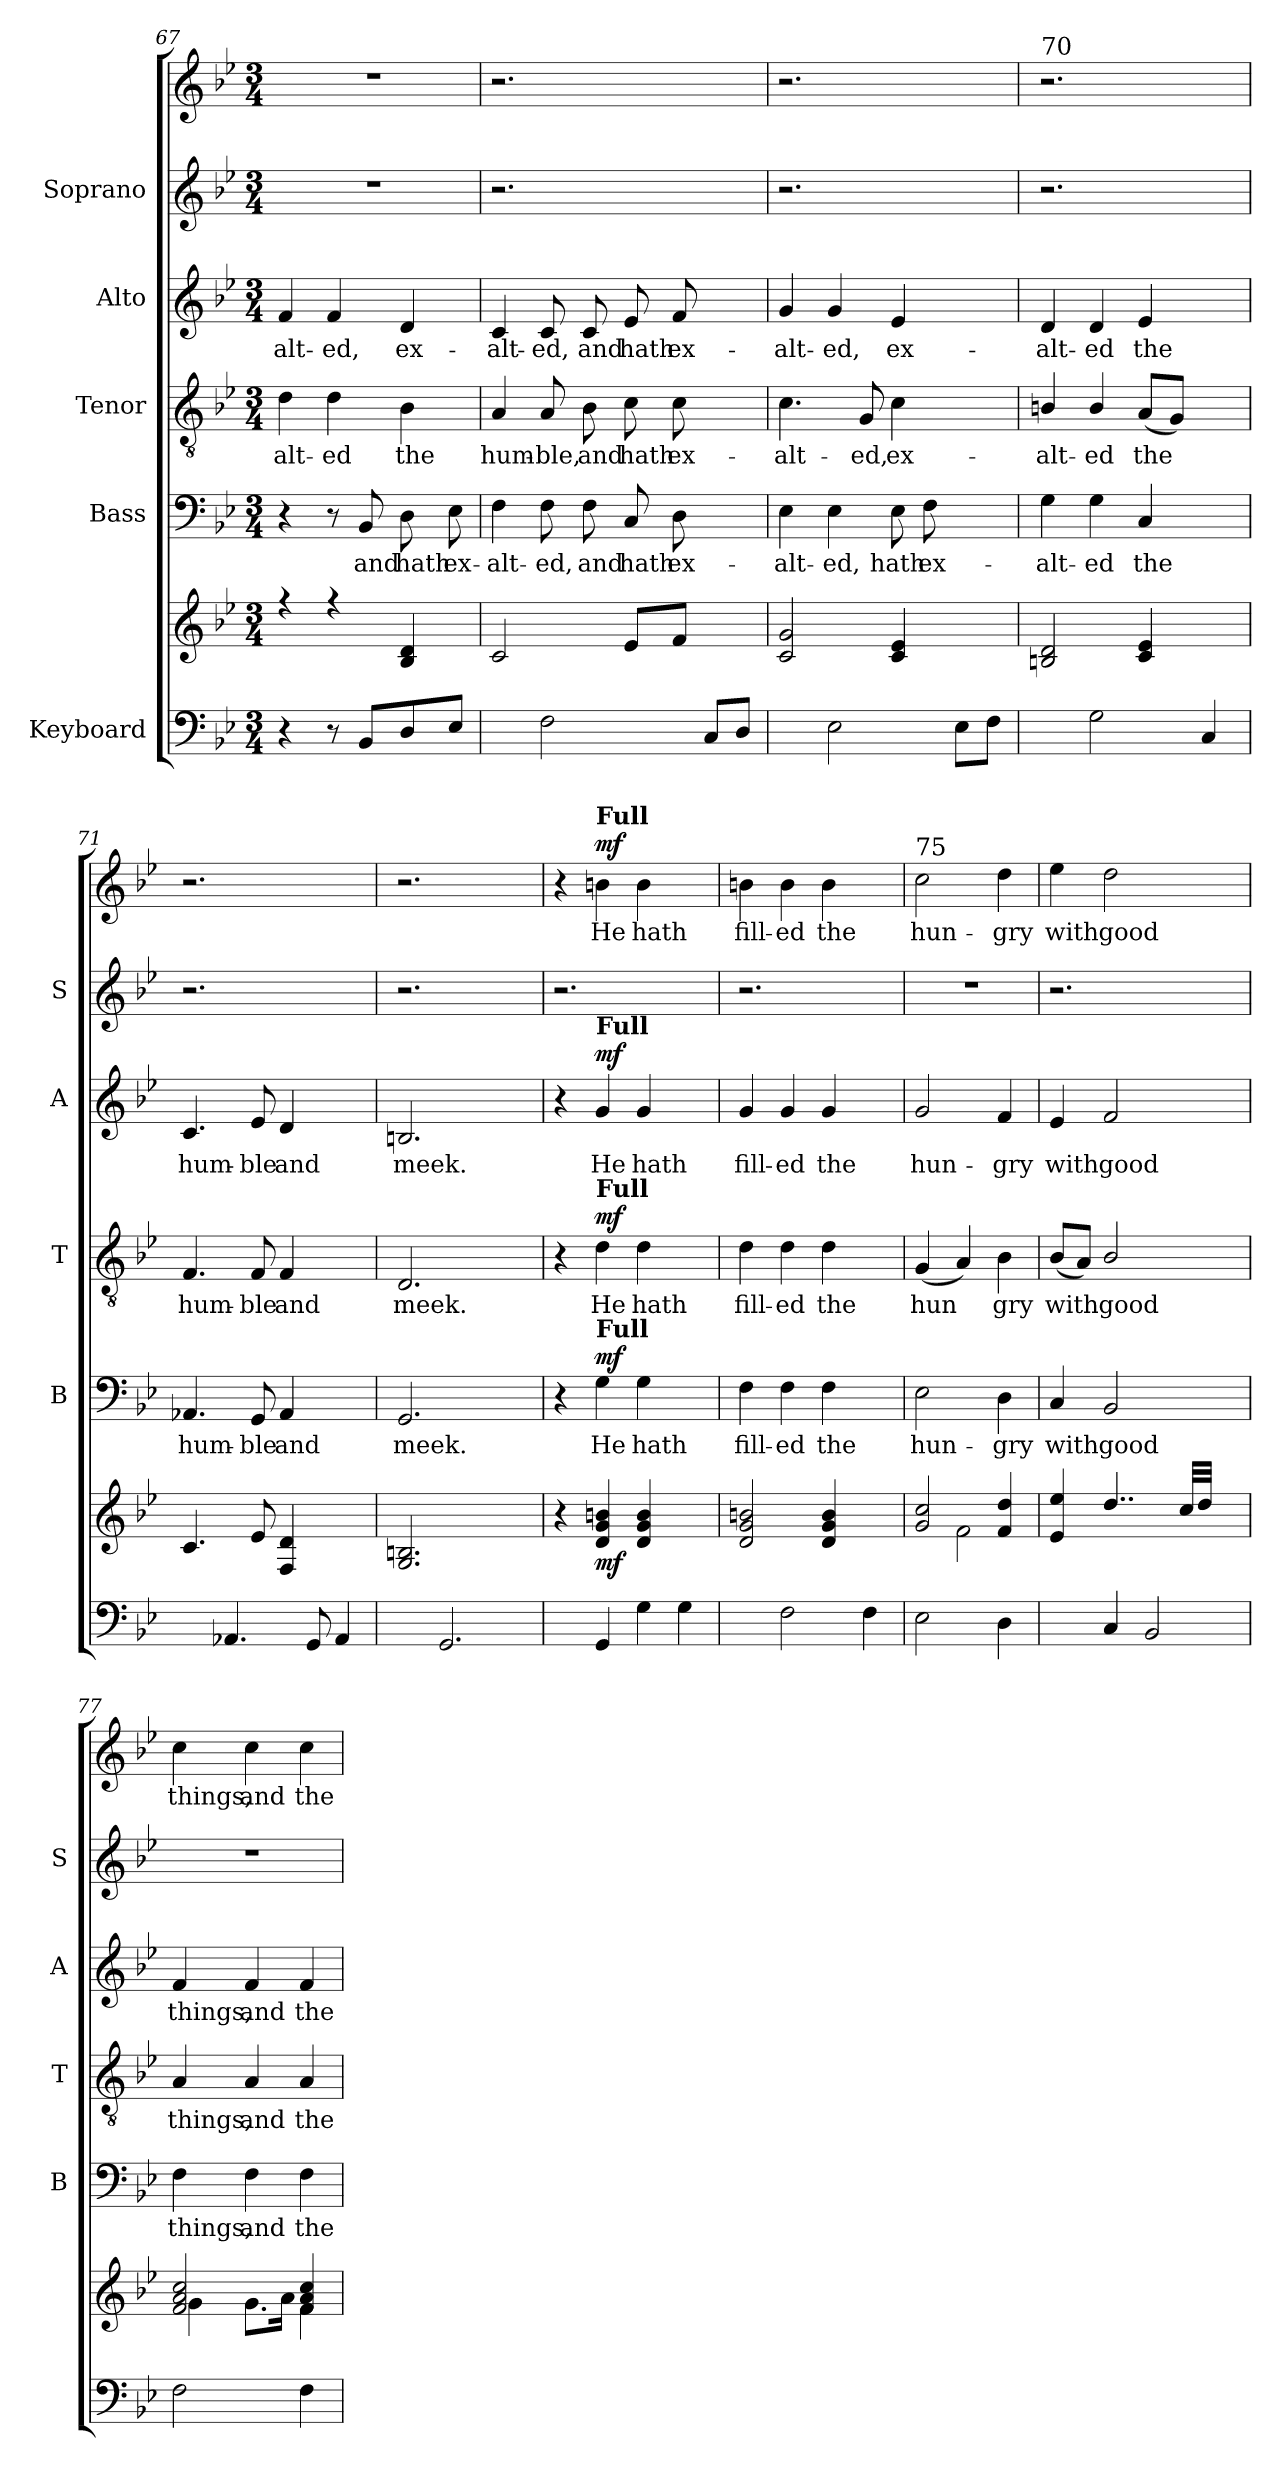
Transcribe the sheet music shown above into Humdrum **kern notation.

**kern	**kern	**dynam	**kern	**text	**dynam	**kern	**text	**dynam	**kern	**text	**dynam	**kern	**kern	**text	**dynam
*part5	*part5	*part5	*part4	*part4	*part4	*part3	*part3	*part3	*part2	*part2	*part2	*part1	*part1	*part1	*part1
*staff7	*staff6	*staff6/7	*staff5	*staff5	*staff5	*staff4	*staff4	*staff4	*staff3	*staff3	*staff3	*staff2	*staff1	*staff1	*staff1/2
*I"Keyboard	*	*	*I"Bass	*	*	*I"Tenor	*	*	*I"Alto	*	*	*I"Soprano	*	*	*
*	*	*	*I'B	*	*	*I'T	*	*	*I'A	*	*	*I'S	*	*	*
*clefF4	*clefG2	*	*clefF4	*	*	*clefGv2	*	*	*clefG2	*	*	*clefG2	*clefG2	*	*
*k[b-e-]	*k[b-e-]	*	*k[b-e-]	*	*	*k[b-e-]	*	*	*k[b-e-]	*	*	*k[b-e-]	*k[b-e-]	*	*
*B-:	*B-:	*	*B-:	*	*	*B-:	*	*	*B-:	*	*	*B-:	*B-:	*	*
*M3/4	*M3/4	*	*M3/4	*	*	*M3/4	*	*	*M3/4	*	*	*M3/4	*M3/4	*	*
=67	=67	=67	=67	=67	=67	=67	=67	=67	=67	=67	=67	=67	=67	=67	=67
*	*^	*	*	*	*	*	*	*	*	*	*	*	*	*	*
!	!	!	!	!	!	!	!	!LO:LY:b	!	!	!LO:LY:b	!	!	!	!	!
4r	4r	2.ryy	.	4r	.	.	4d\	-alt-	.	4f/	-alt-	.	2.r	2.r	.	.
!	!	!	!	!	!	!	!	!LO:LY:b	!	!	!LO:LY:b	!	!	!	!	!
8r	4r	.	.	8r	.	.	4d\	-ed	.	4f/	-ed,	.	.	.	.	.
!	!	!	!	!	!LO:LY:b	!	!	!	!	!	!	!	!	!	!	!
8BB-/L	.	.	.	8BB-/	and	.	.	.	.	.	.	.	.	.	.	.
!	!	!	!	!	!LO:LY:b	!	!	!LO:LY:b	!	!	!LO:LY:b	!	!	!	!	!
8D/	4B-/ 4d/	.	.	8D\	hath	.	4B-\	the	.	4d/	ex-	.	.	.	.	.
!	!	!	!	!	!LO:LY:b	!	!	!	!	!	!	!	!	!	!	!
8E-/J	.	.	.	8E-\	ex-	.	.	.	.	.	.	.	.	.	.	.
!!LO:PB:g=z
=68	=68	=68	=68	=68	=68	=68	=68	=68	=68	=68	=68	=68	=68	=68	=68	=68
!	!	!LO:N:vis=1	!	!	!LO:LY:b	!	!	!LO:LY:b	!	!	!LO:LY:b	!	!	!	!	!
4ryy	2c/	2.ryy	.	4F\	-alt-	.	4A/	hum-	.	4c/	-alt-	.	2.r	2.r	.	.
!	!	!	!	!	!LO:LY:b	!	!	!LO:LY:b	!	!	!LO:LY:b	!	!	!	!	!
2F\	.	.	.	8F\	-ed,	.	8A/	-ble,	.	8c/	-ed,	.	.	.	.	.
!	!	!	!	!	!LO:LY:b	!	!	!LO:LY:b	!	!	!LO:LY:b	!	!	!	!	!
.	.	.	.	8F\	and	.	8B-\	and	.	8c/	and	.	.	.	.	.
!	!	!	!	!	!LO:LY:b	!	!	!LO:LY:b	!	!	!LO:LY:b	!	!	!	!	!
.	8e-/L	.	.	8C/	hath	.	8c\	hath	.	8e-/	hath	.	.	.	.	.
!	!	!	!	!	!LO:LY:b	!	!	!LO:LY:b	!	!	!LO:LY:b	!	!	!	!	!
.	8f/J	.	.	8D\	ex-	.	8c\	ex-	.	8f/	ex-	.	.	.	.	.
8C/L	4ryy	4ryy	.	4ryy	.	.	4ryy	.	.	4ryy	.	.	4ryy	4ryy	.	.
8D/J	.	.	.	.	.	.	.	.	.	.	.	.	.	.	.	.
=69	=69	=69	=69	=69	=69	=69	=69	=69	=69	=69	=69	=69	=69	=69	=69	=69
!	!	!LO:N:vis=1	!	!	!LO:LY:b	!	!	!LO:LY:b	!	!	!LO:LY:b	!	!	!	!	!
4ryy	2c/ 2g/	2.ryy	.	4E-\	-alt-	.	4.c\	-alt-	.	4g/	-alt-	.	2.r	2.r	.	.
!	!	!	!	!	!LO:LY:b	!	!	!	!	!	!LO:LY:b	!	!	!	!	!
2E-\	.	.	.	4E-\	-ed,	.	.	.	.	4g/	-ed,	.	.	.	.	.
!	!	!	!	!	!	!	!	!LO:LY:b	!	!	!	!	!	!	!	!
.	.	.	.	.	.	.	8G/	-ed,	.	.	.	.	.	.	.	.
!	!	!	!	!	!LO:LY:b	!	!	!LO:LY:b	!	!	!LO:LY:b	!	!	!	!	!
.	4c/ 4e-/	.	.	8E-\	hath	.	4c\	ex-	.	4e-/	ex-	.	.	.	.	.
!	!	!	!	!	!LO:LY:b	!	!	!	!	!	!	!	!	!	!	!
.	.	.	.	8F\	ex-	.	.	.	.	.	.	.	.	.	.	.
8E-\L	4ryy	4ryy	.	4ryy	.	.	4ryy	.	.	4ryy	.	.	4ryy	4ryy	.	.
8F\J	.	.	.	.	.	.	.	.	.	.	.	.	.	.	.	.
=70	=70	=70	=70	=70	=70	=70	=70	=70	=70	=70	=70	=70	=70	=70	=70	=70
!	!	!	!	!	!	!	!	!	!	!	!	!	!	!LO:TX:a:t=70	!	!
!	!	!LO:N:vis=1	!	!	!LO:LY:b	!	!	!LO:LY:b	!	!	!LO:LY:b	!	!	!	!	!
4ryy	2Bn/ 2d/	2.ryy	.	4G\	-alt-	.	4Bn/	-alt-	.	4d/	-alt-	.	2.r	2.r	.	.
!	!	!	!	!	!LO:LY:b	!	!	!LO:LY:b	!	!	!LO:LY:b	!	!	!	!	!
2G\	.	.	.	4G\	-ed	.	4B/	-ed	.	4d/	-ed	.	.	.	.	.
!	!	!	!	!	!LO:LY:b	!	!	!LO:LY:b	!	!	!LO:LY:b	!	!	!	!	!
.	4c/ 4e-/	.	.	4C/	the	.	(<8A/L	the	.	4e-/	the	.	.	.	.	.
.	.	.	.	.	.	.	8G/J)	.	.	.	.	.	.	.	.	.
4C/	4ryy	4ryy	.	4ryy	.	.	4ryy	.	.	4ryy	.	.	4ryy	4ryy	.	.
=71	=71	=71	=71	=71	=71	=71	=71	=71	=71	=71	=71	=71	=71	=71	=71	=71
!	!	!LO:N:vis=1	!	!	!LO:LY:b	!	!	!LO:LY:b	!	!	!LO:LY:b	!	!	!	!	!
4ryy	4.c/	2.ryy	.	4.AA-X/	hum-	.	4.F/	hum-	.	4.c/	hum-	.	2.r	2.r	.	.
4.AA-X/	.	.	.	.	.	.	.	.	.	.	.	.	.	.	.	.
!	!	!	!	!	!LO:LY:b	!	!	!LO:LY:b	!	!	!LO:LY:b	!	!	!	!	!
.	8e-/	.	.	8GG/	-ble	.	8F/	-ble	.	8e-/	-ble	.	.	.	.	.
!	!	!	!	!	!LO:LY:b	!	!	!LO:LY:b	!	!	!LO:LY:b	!	!	!	!	!
.	4F/ 4d/	.	.	4AA-/	and	.	4F/	and	.	4d/	and	.	.	.	.	.
8GG/	.	.	.	.	.	.	.	.	.	.	.	.	.	.	.	.
4AA-/	4ryy	4ryy	.	4ryy	.	.	4ryy	.	.	4ryy	.	.	4ryy	4ryy	.	.
=72	=72	=72	=72	=72	=72	=72	=72	=72	=72	=72	=72	=72	=72	=72	=72	=72
!	!	!LO:N:vis=1	!	!	!LO:LY:b	!	!	!LO:LY:b	!	!	!LO:LY:b	!	!	!	!	!
4ryy	2.G/ 2.Bn/	2.ryy	.	2.GG/	meek.	.	2.D/	meek.	.	2.Bn/	meek.	.	2.r	2.r	.	.
2.GG/	.	.	.	.	.	.	.	.	.	.	.	.	.	.	.	.
.	4ryy	4ryy	.	4ryy	.	.	4ryy	.	.	4ryy	.	.	4ryy	4ryy	.	.
=73	=73	=73	=73	=73	=73	=73	=73	=73	=73	=73	=73	=73	=73	=73	=73	=73
!	!	!LO:N:vis=1	!	!	!	!	!	!	!	!	!	!	!	!	!	!
4ryy	4r	2.ryy	.	4r	.	.	4r	.	.	4r	.	.	2.r	4r	.	.
!	!	!	!	!	!	!	!	!	!	!	!	!	!	!LO:TX:a:B:t=Full	!	!
!	!	!	!	!	!	!	!	!	!	!LO:TX:a:B:t=Full	!	!	!	!	!	!
!	!	!	!	!	!	!	!LO:TX:a:B:t=Full	!	!	!	!	!	!	!	!	!
!	!	!	!	!LO:TX:a:B:t=Full	!	!	!	!	!	!	!	!	!	!	!	!
!	!	!	!LO:DY:b	!	!LO:LY:b	!LO:DY:b	!	!LO:LY:b	!LO:DY:b	!	!LO:LY:b	!LO:DY:b	!	!	!LO:LY:b	!LO:DY:b
4GG/	4d/ 4g/ 4bn/	.	mf	4G\	He	mf	4d\	He	mf	4g/	He	mf	.	4bn\	He	mf
!	!	!	!	!	!LO:LY:b	!	!	!LO:LY:b	!	!	!LO:LY:b	!	!	!	!LO:LY:b	!
4G\	4d/ 4g/ 4b/	.	.	4G\	hath	.	4d\	hath	.	4g/	hath	.	.	4b\	hath	.
4G\	4ryy	4ryy	.	4ryy	.	.	4ryy	.	.	4ryy	.	.	4ryy	4ryy	.	.
=74	=74	=74	=74	=74	=74	=74	=74	=74	=74	=74	=74	=74	=74	=74	=74	=74
!	!	!LO:N:vis=1	!	!	!LO:LY:b	!	!	!LO:LY:b	!	!	!LO:LY:b	!	!	!	!LO:LY:b	!
4ryy	2d/ 2g/ 2bn/	2.ryy	.	4F\	fill-	.	4d\	fill-	.	4g/	fill-	.	2.r	4bn\	fill-	.
!	!	!	!	!	!LO:LY:b	!	!	!LO:LY:b	!	!	!LO:LY:b	!	!	!	!LO:LY:b	!
2F\	.	.	.	4F\	-ed	.	4d\	-ed	.	4g/	-ed	.	.	4b\	-ed	.
!	!	!	!	!	!LO:LY:b	!	!	!LO:LY:b	!	!	!LO:LY:b	!	!	!	!LO:LY:b	!
.	4d/ 4g/ 4b/	.	.	4F\	the	.	4d\	the	.	4g/	the	.	.	4b\	the	.
4F\	4ryy	4ryy	.	4ryy	.	.	4ryy	.	.	4ryy	.	.	4ryy	4ryy	.	.
=75	=75	=75	=75	=75	=75	=75	=75	=75	=75	=75	=75	=75	=75	=75	=75	=75
!	!	!	!	!	!	!	!	!	!	!	!	!	!	!LO:TX:a:t=75	!	!
!	!	!	!	!	!LO:LY:b	!	!	!LO:LY:b	!	!	!LO:LY:b	!	!	!	!LO:LY:b	!
2E-\	2g/ 2cc/	4ryy	.	2E-\	hun-	.	(<4G/	hun­	.	2g/	hun-	.	2.r	2cc\	hun-	.
.	.	2f\	.	.	.	.	4A/)	.	.	.	.	.	.	.	.	.
!	!	!	!	!	!LO:LY:b	!	!	!LO:LY:b	!	!	!LO:LY:b	!	!	!	!LO:LY:b	!
4D\	4f/ 4dd/	.	.	4D\	-gry	.	4B-\	gry	.	4f/	-gry	.	.	4dd\	-gry	.
!!LO:LB:g=z
=76	=76	=76	=76	=76	=76	=76	=76	=76	=76	=76	=76	=76	=76	=76	=76	=76
!	!	!LO:N:vis=1	!	!	!LO:LY:b	!	!	!LO:LY:b	!	!	!LO:LY:b	!	!	!	!LO:LY:b	!
4ryy	4e-/ 4ee-/	2.ryy	.	4C/	with	.	(<8B-/L	with	.	4e-/	with	.	2.r	4ee-\	with	.
.	.	.	.	.	.	.	8A/J)	.	.	.	.	.	.	.	.	.
!	!	!	!	!	!LO:LY:b	!	!	!LO:LY:b	!	!	!LO:LY:b	!	!	!	!LO:LY:b	!
4C/	4..dd/	.	.	2BB-/	good	.	2B-/	good	.	2f/	good	.	.	2dd\	good	.
2BB-/	.	.	.	.	.	.	.	.	.	.	.	.	.	.	.	.
.	32cc/LLL	.	.	.	.	.	.	.	.	.	.	.	.	.	.	.
.	32dd/JJJ	.	.	.	.	.	.	.	.	.	.	.	.	.	.	.
.	4ryy	4ryy	.	4ryy	.	.	4ryy	.	.	4ryy	.	.	4ryy	4ryy	.	.
=77	=77	=77	=77	=77	=77	=77	=77	=77	=77	=77	=77	=77	=77	=77	=77	=77
!	!	!	!	!	!LO:LY:b	!	!	!LO:LY:b	!	!	!LO:LY:b	!	!	!	!LO:LY:b	!
2F\	2f/ 2a/ 2cc/	4g\	.	4F\	things,	.	4A/	things,	.	4f/	things,	.	2.r	4cc\	things,	.
!	!	!	!	!	!LO:LY:b	!	!	!LO:LY:b	!	!	!LO:LY:b	!	!	!	!LO:LY:b	!
.	.	8.g\L	.	4F\	and	.	4A/	and	.	4f/	and	.	.	4cc\	and	.
.	.	16a\Jk	.	.	.	.	.	.	.	.	.	.	.	.	.	.
!	!	!	!	!	!LO:LY:b	!	!	!LO:LY:b	!	!	!LO:LY:b	!	!	!	!LO:LY:b	!
4F\	4f/ 4a/ 4cc/	4f\	.	4F\	the	.	4A/	the	.	4f/	the	.	.	4cc\	the	.
*	*v	*v	*	*	*	*	*	*	*	*	*	*	*	*	*	*
=	=	=	=	=	=	=	=	=	=	=	=	=	=	=	=
*-	*-	*-	*-	*-	*-	*-	*-	*-	*-	*-	*-	*-	*-	*-	*-
